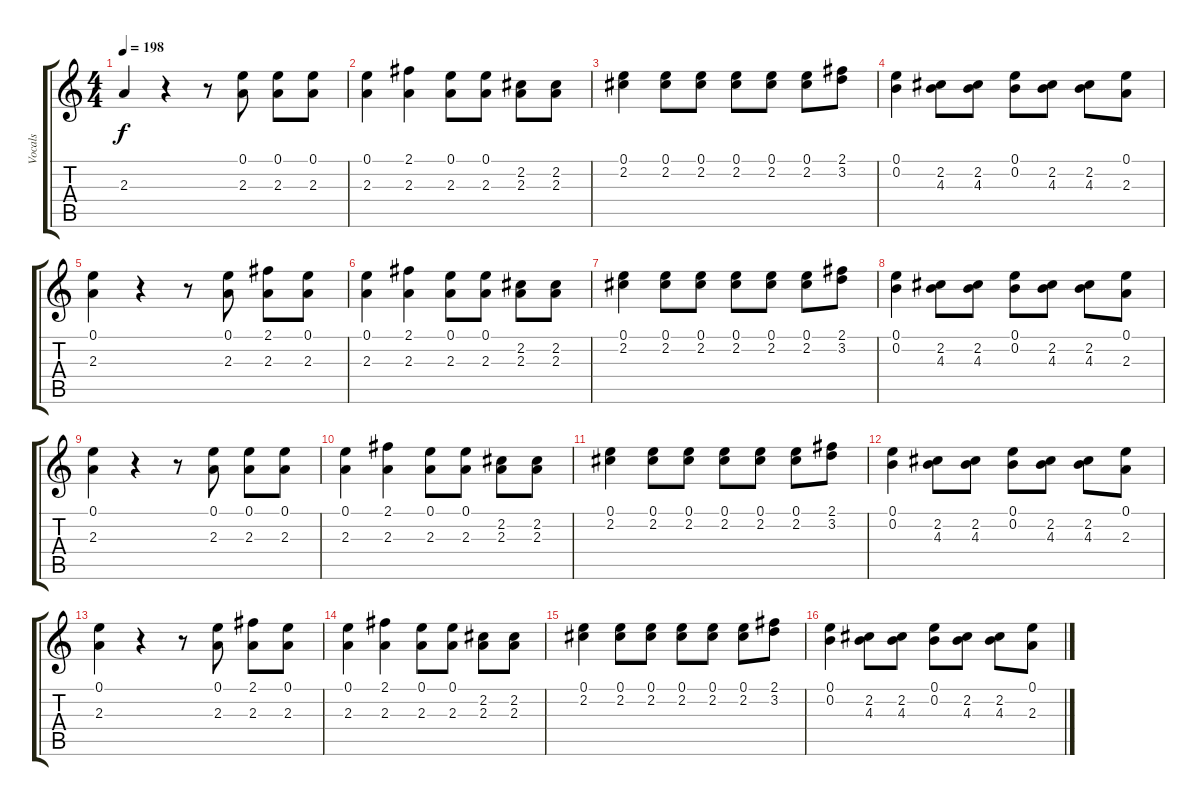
\track ("Vocals" "Vocals") {instrument overdrivenguitar}
\staff {score tabs}
\tuning (E4 B3 G3 D3 A2 E2) {hide}
\ts (4 4)
\tempo 198
\clef g2
\ks c
2.3{t}.4{dy f} r.4 r.8 (0.1 2.3).8 (0.1 2.3).8 (0.1 2.3).8 |
(0.1 2.3).4 (2.1 2.3).4 (0.1 2.3).8 (0.1 2.3).8 (2.2 2.3).8 (2.2 2.3).8 |
(0.1 2.2).4 (0.1 2.2).8 (0.1 2.2).8 (0.1 2.2).8 (0.1 2.2).8 (0.1 2.2).8 (2.1 3.2).8 |
(0.1 0.2).4 (2.2 4.3).8 (2.2 4.3).8 (0.1 0.2).8 (2.2 4.3).8 (2.2 4.3).8 (0.1 2.3).8 |
(0.1 2.3).4 r.4 r.8 (0.1 2.3).8 (2.1 2.3).8 (0.1 2.3).8 |
(0.1 2.3).4 (2.1 2.3).4 (0.1 2.3).8 (0.1 2.3).8 (2.2 2.3).8 (2.2 2.3).8 |
(0.1 2.2).4 (0.1 2.2).8 (0.1 2.2).8 (0.1 2.2).8 (0.1 2.2).8 (0.1 2.2).8 (2.1 3.2).8 |
(0.1 0.2).4 (2.2 4.3).8 (2.2 4.3).8 (0.1 0.2).8 (2.2 4.3).8 (2.2 4.3).8 (0.1 2.3).8 |
(0.1 2.3).4 r.4 r.8 (0.1 2.3).8 (0.1 2.3).8 (0.1 2.3).8 |
(0.1 2.3).4 (2.1 2.3).4 (0.1 2.3).8 (0.1 2.3).8 (2.2 2.3).8 (2.2 2.3).8 |
(0.1 2.2).4 (0.1 2.2).8 (0.1 2.2).8 (0.1 2.2).8 (0.1 2.2).8 (0.1 2.2).8 (2.1 3.2).8 |
(0.1 0.2).4 (2.2 4.3).8 (2.2 4.3).8 (0.1 0.2).8 (2.2 4.3).8 (2.2 4.3).8 (0.1 2.3).8 |
(0.1 2.3).4 r.4 r.8 (0.1 2.3).8 (2.1 2.3).8 (0.1 2.3).8 |
(0.1 2.3).4 (2.1 2.3).4 (0.1 2.3).8 (0.1 2.3).8 (2.2 2.3).8 (2.2 2.3).8 |
(0.1 2.2).4 (0.1 2.2).8 (0.1 2.2).8 (0.1 2.2).8 (0.1 2.2).8 (0.1 2.2).8 (2.1 3.2).8 |
(0.1 0.2).4 (2.2 4.3).8 (2.2 4.3).8 (0.1 0.2).8 (2.2 4.3).8 (2.2 4.3).8 (0.1 2.3).8
